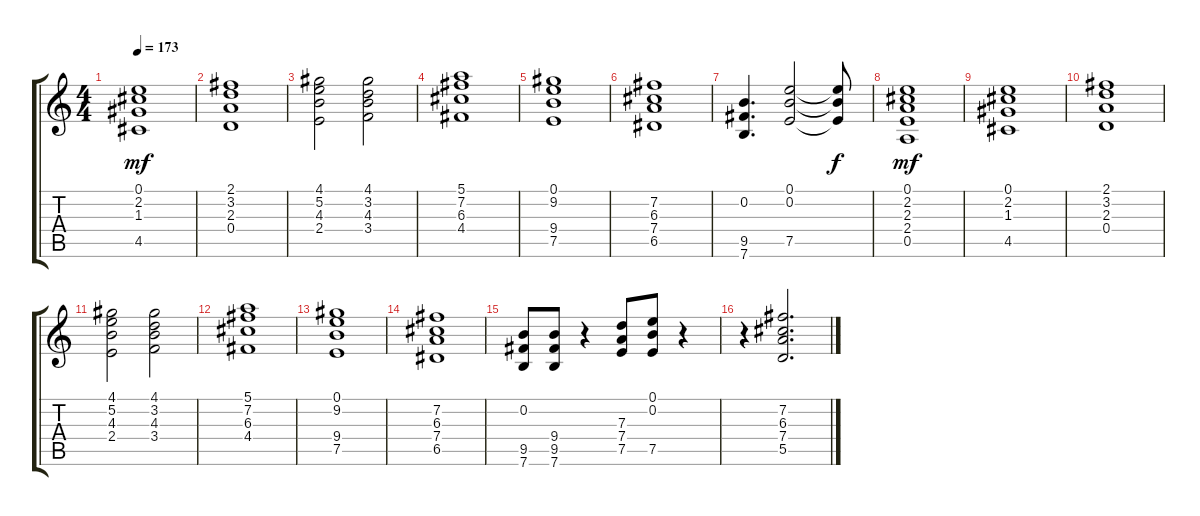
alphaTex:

\track "" {instrument distortionguitar}
\staff {score tabs}
\tuning (E4 B3 G3 D3 A2 E2) {hide}
\ts (4 4)
\tempo 173
\clef g2
\ks c
(0.1 2.2 1.3 4.5).1{dy mf} |
(2.1 3.2 2.3 0.4).1 |
(4.1 5.2 4.3 2.4).2 (4.1 3.2 4.3 3.4).2 |
(5.1 7.2 6.3 4.4).1 |
(0.1 9.2 9.4 7.5).1 |
(7.2 6.3 7.4 6.5).1 |
(0.2 9.5 7.6).4{d} (0.1 0.2 7.5).2 (0.1{t} 0.2{t} 7.5{t}).8{dy f} |
(0.1 2.2 2.3 2.4 0.5).1{dy mf} |
(0.1 2.2 1.3 4.5).1 |
(2.1 3.2 2.3 0.4).1 |
(4.1 5.2 4.3 2.4).2 (4.1 3.2 4.3 3.4).2 |
(5.1 7.2 6.3 4.4).1 |
(0.1 9.2 9.4 7.5).1 |
(7.2 6.3 7.4 6.5).1 |
(0.2 9.5 7.6).8 (9.4 9.5 7.6).8 r.4 (7.3 7.4 7.5).8 (0.1 0.2 7.5).8 r.4 |
r.4 (7.2 6.3 7.4 5.5).2{d}
